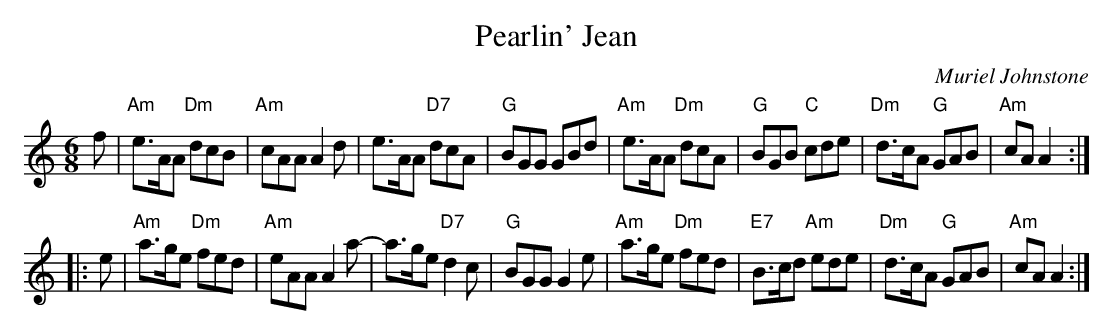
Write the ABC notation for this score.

X:1
T: Pearlin' Jean
C: Muriel Johnstone
M: 6/8
L: 1/8
K: Am
f \
| "Am"e>AA "Dm"dcB | "Am"cAA A2d | e>AA "D7"dcA | "G"BGG GBd \
| "Am"e>AA "Dm"dcA | "G"BGB "C"cde | "Dm"d>cA "G"GAB | "Am"cA A2 :|
|: e \
| "Am"a>ge "Dm"fed | "Am"eAA A2a- |  a>ge "D7"d2c | "G"BGG G2e \
| "Am"a>ge "Dm"fed | "E7"B>cd "Am"ede | "Dm"d>cA "G"GAB | "Am"cA A2 :|
